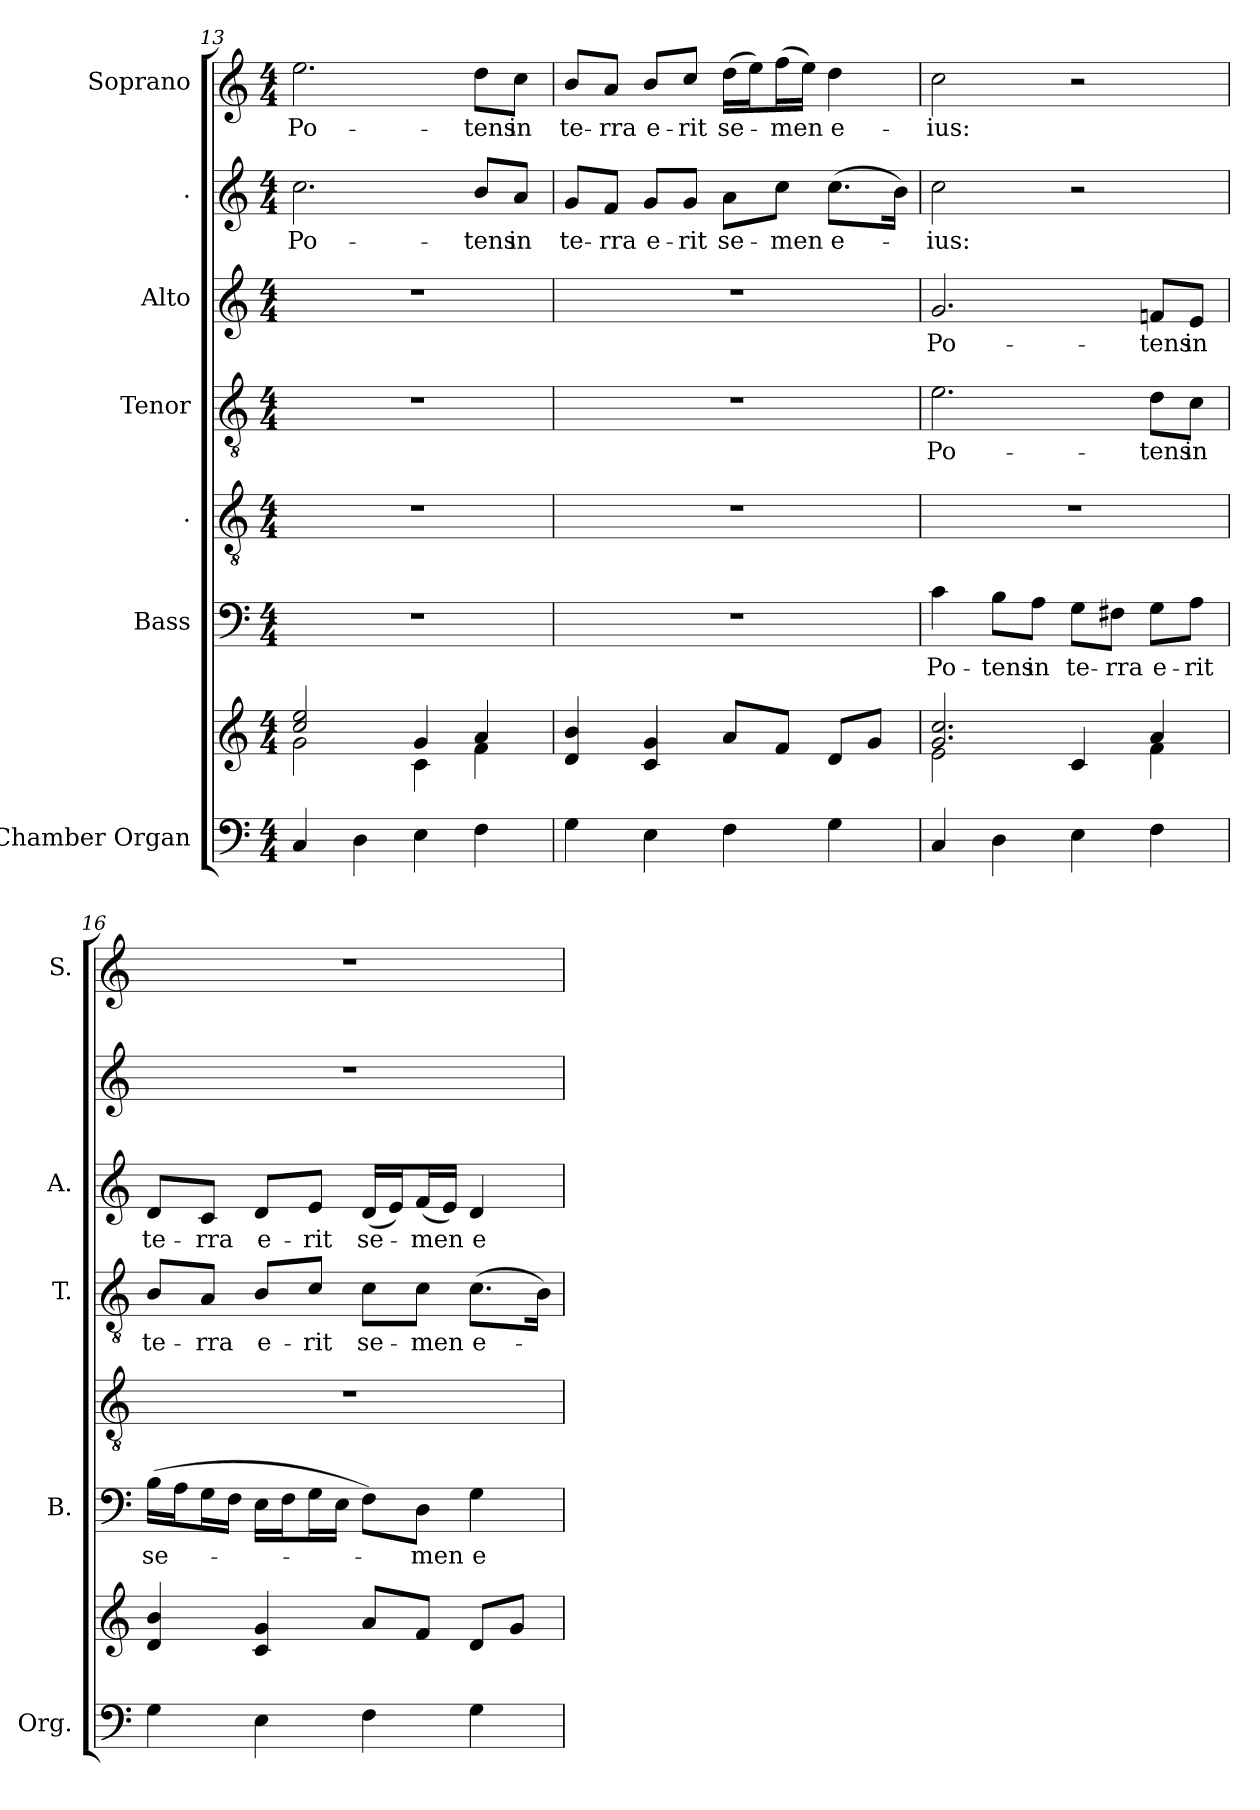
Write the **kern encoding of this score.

**kern	**kern	**kern	**text	**kern	**kern	**text	**kern	**text	**kern	**text	**kern	**text
*part7	*part7	*part6	*part6	*part5	*part4	*part4	*part3	*part3	*part2	*part2	*part1	*part1
*staff8	*staff7	*staff6	*staff6	*staff5	*staff4	*staff4	*staff3	*staff3	*staff2	*staff2	*staff1	*staff1
*I"Chamber  Organ	*	*I"Bass	*	*I".	*I"Tenor	*	*I"Alto	*	*I".	*	*I"Soprano	*
*I'Org.	*	*I'B.	*	*	*I'T.	*	*I'A.	*	*	*	*I'S.	*
!!LO:LB:g=z
*clefF4	*clefG2	*clefF4	*	*clefGv2	*clefGv2	*	*clefG2	*	*clefG2	*	*clefG2	*
*	*	*	*	*ITrd7c12	*ITrd7c12	*	*	*	*	*	*	*
*k[]	*k[]	*k[]	*	*k[]	*k[]	*	*k[]	*	*k[]	*	*k[]	*
*C:	*C:	*C:	*	*C:	*C:	*	*C:	*	*C:	*	*C:	*
*M4/4	*M4/4	*M4/4	*	*M4/4	*M4/4	*	*M4/4	*	*M4/4	*	*M4/4	*
=13	=13	=13	=13	=13	=13	=13	=13	=13	=13	=13	=13	=13
*	*^	*	*	*	*	*	*	*	*	*	*	*
!	!	!	!	!	!	!	!	!	!	!	!LO:LY:b:color=#000000	!	!
!	!	!	!	!	!	!	!	!	!	!	!	!	!LO:LY:b:color=#000000
4Ci/	2cci/ 2eei	2gi\	1r	.	1r	1r	.	1r	.	2.cci\	Po-	2.eei\	Po-
4Di\	.	.	.	.	.	.	.	.	.	.	.	.	.
4Ei\	4gi/	4ci\	.	.	.	.	.	.	.	.	.	.	.
!	!	!	!	!	!	!	!	!	!	!	!LO:LY:b:color=#000000	!	!
!	!	!	!	!	!	!	!	!	!	!	!	!	!LO:LY:b:color=#000000
4Fi\	4ai/	4fi\	.	.	.	.	.	.	.	8bi/L	-tens	8ddi\L	-tens
!	!	!	!	!	!	!	!	!	!	!	!LO:LY:b:color=#000000	!	!
!	!	!	!	!	!	!	!	!	!	!	!	!	!LO:LY:b:color=#000000
.	.	.	.	.	.	.	.	.	.	8ai/J	in	8cci\J	in
*	*v	*v	*	*	*	*	*	*	*	*	*	*	*
=14	=14	=14	=14	=14	=14	=14	=14	=14	=14	=14	=14	=14
!	!	!	!	!	!	!	!	!	!	!LO:LY:b:color=#000000	!	!
!	!	!	!	!	!	!	!	!	!	!	!	!LO:LY:b:color=#000000
4Gi\	4di/ 4bi	1r	.	1r	1r	.	1r	.	8gi/L	te-	8bi/L	te-
!	!	!	!	!	!	!	!	!	!	!LO:LY:b:color=#000000	!	!
!	!	!	!	!	!	!	!	!	!	!	!	!LO:LY:b:color=#000000
.	.	.	.	.	.	.	.	.	8fi/J	-rra	8ai/J	-rra
!	!	!	!	!	!	!	!	!	!	!LO:LY:b:color=#000000	!	!
!	!	!	!	!	!	!	!	!	!	!	!	!LO:LY:b:color=#000000
4Ei\	4ci/ 4gi	.	.	.	.	.	.	.	8gi/L	e-	8bi/L	e-
!	!	!	!	!	!	!	!	!	!	!LO:LY:b:color=#000000	!	!
!	!	!	!	!	!	!	!	!	!	!	!	!LO:LY:b:color=#000000
.	.	.	.	.	.	.	.	.	8gi/J	-rit	8cci/J	-rit
!	!	!	!	!	!	!	!	!	!	!LO:LY:b:color=#000000	!	!
!	!	!	!	!	!	!	!	!	!	!	!	!LO:LY:b:color=#000000
4Fi\	8ai/L	.	.	.	.	.	.	.	8ai\L	se-	(16ddi\LL	se-
.	.	.	.	.	.	.	.	.	.	.	16eei\J)	.
!	!	!	!	!	!	!	!	!	!	!LO:LY:b:color=#000000	!	!
!	!	!	!	!	!	!	!	!	!	!	!	!LO:LY:b:color=#000000
.	8fi/J	.	.	.	.	.	.	.	8cci\J	-men	(16ffi\L	-men
.	.	.	.	.	.	.	.	.	.	.	16eei\JJ)	.
!	!	!	!	!	!	!	!	!	!	!LO:LY:b:color=#000000	!	!
!	!	!	!	!	!	!	!	!	!	!	!	!LO:LY:b:color=#000000
4Gi\	8di/L	.	.	.	.	.	.	.	(8.cci\L	e-	4ddi\	e-
.	8gi/J	.	.	.	.	.	.	.	.	.	.	.
.	.	.	.	.	.	.	.	.	16bi\Jk)	.	.	.
=15	=15	=15	=15	=15	=15	=15	=15	=15	=15	=15	=15	=15
*	*^	*	*	*	*	*	*	*	*	*	*	*
!	!	!	!	!LO:LY:b:color=#000000	!	!	!	!	!	!	!	!	!
!	!	!	!	!	!	!	!LO:LY:b:color=#000000	!	!	!	!	!	!
!	!	!	!	!	!	!	!	!	!LO:LY:b:color=#000000	!	!	!	!
!	!	!	!	!	!	!	!	!	!	!	!LO:LY:b:color=#000000	!	!
!	!	!	!	!	!	!	!	!	!	!	!	!	!LO:LY:b:color=#000000
4Ci/	2.gi/ 2.cci	2ei\	4ci\	Po-	1r	2.Ei\	Po-	2.gi/	Po-	2cci\	-ius:	2cci\	-ius:
!	!	!	!	!LO:LY:b:color=#000000	!	!	!	!	!	!	!	!	!
4Di\	.	.	8Bi\L	-tens	.	.	.	.	.	.	.	.	.
!	!	!	!	!LO:LY:b:color=#000000	!	!	!	!	!	!	!	!	!
.	.	.	8Ai\J	in	.	.	.	.	.	.	.	.	.
!	!	!	!	!LO:LY:b:color=#000000	!	!	!	!	!	!	!	!	!
4Ei\	.	4ci/	8Gi\L	te-	.	.	.	.	.	2r	.	2r	.
!	!	!	!	!LO:LY:b:color=#000000	!	!	!	!	!	!	!	!	!
.	.	.	8F#Xi\J	-rra	.	.	.	.	.	.	.	.	.
!	!	!	!	!LO:LY:b:color=#000000	!	!	!	!	!	!	!	!	!
!	!	!	!	!	!	!	!LO:LY:b:color=#000000	!	!	!	!	!	!
!	!	!	!	!	!	!	!	!	!LO:LY:b:color=#000000	!	!	!	!
4Fi\	4ai/	4fi\	8Gi\L	e-	.	8Di\L	-tens	8fni/L	-tens	.	.	.	.
!	!	!	!	!LO:LY:b:color=#000000	!	!	!	!	!	!	!	!	!
!	!	!	!	!	!	!	!LO:LY:b:color=#000000	!	!	!	!	!	!
!	!	!	!	!	!	!	!	!	!LO:LY:b:color=#000000	!	!	!	!
.	.	.	8Ai\J	-rit	.	8Ci\J	in	8ei/J	in	.	.	.	.
*	*v	*v	*	*	*	*	*	*	*	*	*	*	*
=16	=16	=16	=16	=16	=16	=16	=16	=16	=16	=16	=16	=16
!	!	!	!LO:LY:b:color=#000000	!	!	!	!	!	!	!	!	!
!	!	!	!	!	!	!LO:LY:b:color=#000000	!	!	!	!	!	!
!	!	!	!	!	!	!	!	!LO:LY:b:color=#000000	!	!	!	!
4Gi\	4di/ 4bi	(16Bi\LL	se-	1r	8BBi/L	te-	8di/L	te-	1r	.	1r	.
.	.	16Ai\J	.	.	.	.	.	.	.	.	.	.
!	!	!	!	!	!	!LO:LY:b:color=#000000	!	!	!	!	!	!
!	!	!	!	!	!	!	!	!LO:LY:b:color=#000000	!	!	!	!
.	.	16Gi\L	.	.	8AAi/J	-rra	8ci/J	-rra	.	.	.	.
.	.	16Fi\JJ	.	.	.	.	.	.	.	.	.	.
!	!	!	!	!	!	!LO:LY:b:color=#000000	!	!	!	!	!	!
!	!	!	!	!	!	!	!	!LO:LY:b:color=#000000	!	!	!	!
4Ei\	4ci/ 4gi	16Ei\LL	.	.	8BBi/L	e-	8di/L	e-	.	.	.	.
.	.	16Fi\J	.	.	.	.	.	.	.	.	.	.
!	!	!	!	!	!	!LO:LY:b:color=#000000	!	!	!	!	!	!
!	!	!	!	!	!	!	!	!LO:LY:b:color=#000000	!	!	!	!
.	.	16Gi\L	.	.	8Ci/J	-rit	8ei/J	-rit	.	.	.	.
.	.	16Ei\JJ	.	.	.	.	.	.	.	.	.	.
!	!	!	!	!	!	!LO:LY:b:color=#000000	!	!	!	!	!	!
!	!	!	!	!	!	!	!	!LO:LY:b:color=#000000	!	!	!	!
4Fi\	8ai/L	8Fi\L)	.	.	8Ci\L	se-	(16di/LL	se-	.	.	.	.
.	.	.	.	.	.	.	16ei/J)	.	.	.	.	.
!	!	!	!LO:LY:b:color=#000000	!	!	!	!	!	!	!	!	!
!	!	!	!	!	!	!LO:LY:b:color=#000000	!	!	!	!	!	!
!	!	!	!	!	!	!	!	!LO:LY:b:color=#000000	!	!	!	!
.	8fi/J	8Di\J	-men	.	8Ci\J	-men	(16fi/L	-men	.	.	.	.
.	.	.	.	.	.	.	16ei/JJ)	.	.	.	.	.
!	!	!	!LO:LY:b:color=#000000	!	!	!	!	!	!	!	!	!
!	!	!	!	!	!	!LO:LY:b:color=#000000	!	!	!	!	!	!
!	!	!	!	!	!	!	!	!LO:LY:b:color=#000000	!	!	!	!
4Gi\	8di/L	4Gi\	e-	.	(8.Ci\L	e-	4di/	e-	.	.	.	.
.	8gi/J	.	.	.	.	.	.	.	.	.	.	.
.	.	.	.	.	16BBi\Jk)	.	.	.	.	.	.	.
=	=	=	=	=	=	=	=	=	=	=	=	=
*-	*-	*-	*-	*-	*-	*-	*-	*-	*-	*-	*-	*-
